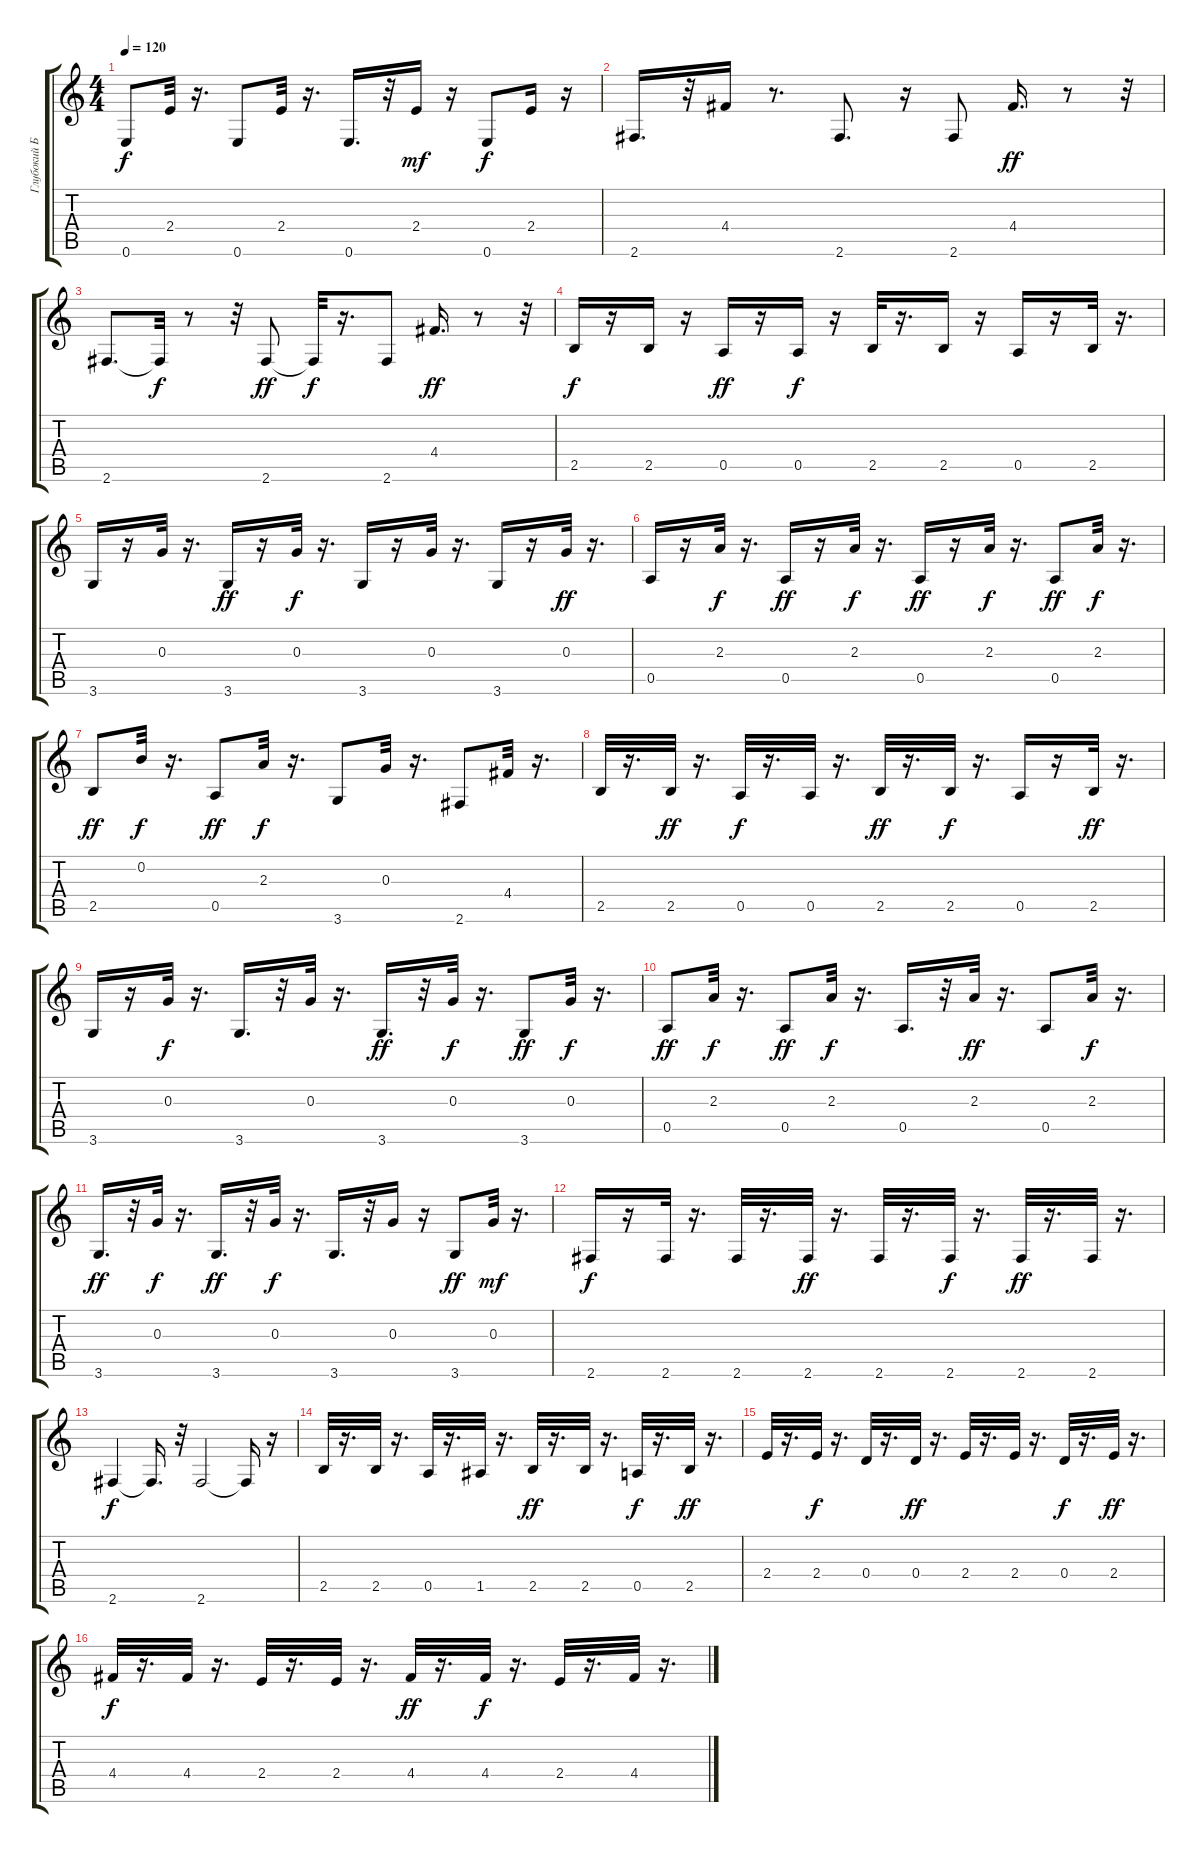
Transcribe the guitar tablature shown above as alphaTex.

\track ("Глубокий Бас 2" "Глубокий Б") {instrument slapbass2}
\staff {score tabs}
\tuning (E4 B3 G3 D3 A2 E2) {hide}
\ts (4 4)
\tempo 120
\clef g2
\ks c
0.6.8{dy f} 2.4.32 r.16{d} 0.6.8 2.4.32 r.16{d} 0.6.16{d} r.32 2.4.16{dy mf} r.16 0.6.8{dy f} 2.4.16 r.16 |
2.6.16{d} r.32 4.4.16 r.8{d} 2.6.8{d} r.16 2.6.8 4.4.16{d dy ff} r.8 r.32 |
2.6.8{d} 2.6{t}.32{dy f} r.8 r.32 2.6.8{dy ff} 2.6{t}.32{dy f} r.16{d} 2.6.8 4.4.16{d dy ff} r.8 r.32 |
2.5.16{dy f} r.16 2.5.16 r.16 0.5.16{dy ff} r.16 0.5.16{dy f} r.16 2.5.32 r.16{d} 2.5.16 r.16 0.5.16 r.16 2.5.32 r.16{d} |
3.6.16 r.16 0.3.32 r.16{d} 3.6.16{dy ff} r.16 0.3.32{dy f} r.16{d} 3.6.16 r.16 0.3.32 r.16{d} 3.6.16 r.16 0.3.32{dy ff} r.16{d} |
0.5.16 r.16 2.3.32{dy f} r.16{d} 0.5.16{dy ff} r.16 2.3.32{dy f} r.16{d} 0.5.16{dy ff} r.16 2.3.32{dy f} r.16{d} 0.5.8{dy ff} 2.3.32{dy f} r.16{d} |
2.5.8{dy ff} 0.2.32{dy f} r.16{d} 0.5.8{dy ff} 2.3.32{dy f} r.16{d} 3.6.8 0.3.32 r.16{d} 2.6.8 4.4.32 r.16{d} |
2.5.32 r.16{d} 2.5.32{dy ff} r.16{d} 0.5.32{dy f} r.16{d} 0.5.32 r.16{d} 2.5.32{dy ff} r.16{d} 2.5.32{dy f} r.16{d} 0.5.16 r.16 2.5.32{dy ff} r.16{d} |
3.6.16 r.16 0.3.32{dy f} r.16{d} 3.6.16{d} r.32 0.3.32 r.16{d} 3.6.16{d dy ff} r.32 0.3.32{dy f} r.16{d} 3.6.8{dy ff} 0.3.32{dy f} r.16{d} |
0.5.8{dy ff} 2.3.32{dy f} r.16{d} 0.5.8{dy ff} 2.3.32{dy f} r.16{d} 0.5.16{d} r.32 2.3.32{dy ff} r.16{d} 0.5.8 2.3.32{dy f} r.16{d} |
3.6.16{d dy ff} r.32 0.3.32{dy f} r.16{d} 3.6.16{d dy ff} r.32 0.3.32{dy f} r.16{d} 3.6.16{d} r.32 0.3.16 r.16 3.6.8{dy ff} 0.3.32{dy mf} r.16{d} |
2.6.16{dy f} r.16 2.6.32 r.16{d} 2.6.32 r.16{d} 2.6.32{dy ff} r.16{d} 2.6.32 r.16{d} 2.6.32{dy f} r.16{d} 2.6.32{dy ff} r.16{d} 2.6.32 r.16{d} |
2.6.4{dy f} 2.6{t}.16{d} r.32 2.6.2 2.6{t}.16 r.16 |
2.5.32 r.16{d} 2.5.32 r.16{d} 0.5.32 r.16{d} 1.5.32 r.16{d} 2.5.32{dy ff} r.16{d} 2.5.32 r.16{d} 0.5.32{dy f} r.16{d} 2.5.32{dy ff} r.16{d} |
2.4.32 r.16{d} 2.4.32{dy f} r.16{d} 0.4.32 r.16{d} 0.4.32{dy ff} r.16{d} 2.4.32 r.16{d} 2.4.32 r.16{d} 0.4.32{dy f} r.16{d} 2.4.32{dy ff} r.16{d} |
4.4.32{dy f} r.16{d} 4.4.32 r.16{d} 2.4.32 r.16{d} 2.4.32 r.16{d} 4.4.32{dy ff} r.16{d} 4.4.32{dy f} r.16{d} 2.4.32 r.16{d} 4.4.32 r.16{d}
